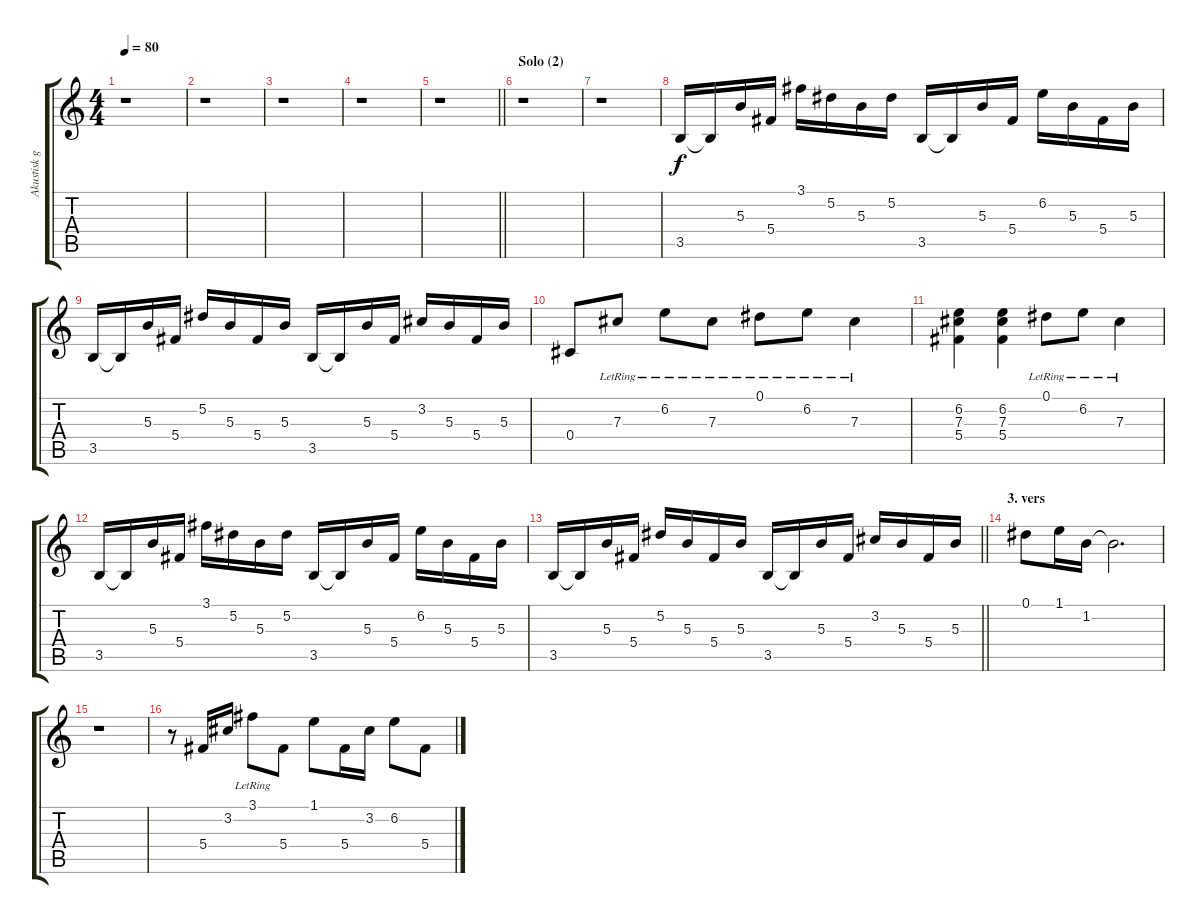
\track ("Akustisk gitar" "Akustisk g") {instrument acousticguitarsteel}
\staff {score tabs}
\tuning (Eb4 Bb3 Gb3 Db3 Ab2 Eb2) {hide}
\ts (4 4)
\tempo 80
\clef g2
\ks c
r.1{dy f} |
r.1 |
r.1 |
r.1 |
\barLineRight lightlight
r.1 |
\section ("" "Solo (2)")
r.1 |
r.1 |
3.5.16 3.5{t}.16 5.3.16 5.4.16 3.1.16 5.2.16 5.3.16 5.2.16 3.5.16 3.5{t}.16 5.3.16 5.4.16 6.2.16 5.3.16 5.4.16 5.3.16 |
3.5.16 3.5{t}.16 5.3.16 5.4.16 5.2.16 5.3.16 5.4.16 5.3.16 3.5.16 3.5{t}.16 5.3.16 5.4.16 3.2.16 5.3.16 5.4.16 5.3.16 |
0.4.8 7.3{lr}.8 6.2{lr}.8 7.3{lr}.8 0.1{lr}.8 6.2{lr}.8 7.3{lr}.4 |
(6.2 7.3 5.4).4 (6.2 7.3 5.4).4 0.1{lr}.8 6.2{lr}.8 7.3{lr}.4 |
3.5.16 3.5{t}.16 5.3.16 5.4.16 3.1.16 5.2.16 5.3.16 5.2.16 3.5.16 3.5{t}.16 5.3.16 5.4.16 6.2.16 5.3.16 5.4.16 5.3.16 |
\barLineRight lightlight
3.5.16 3.5{t}.16 5.3.16 5.4.16 5.2.16 5.3.16 5.4.16 5.3.16 3.5.16 3.5{t}.16 5.3.16 5.4.16 3.2.16 5.3.16 5.4.16 5.3.16 |
\section ("" "3. vers")
0.1.8 1.1.16 1.2.16 1.2{t}.2{d} |
r.1 |
r.8 5.4.16 3.2.16 3.1{lr}.8 5.4.8 1.1.8 5.4.16 3.2.16 6.2.8 5.4.8
